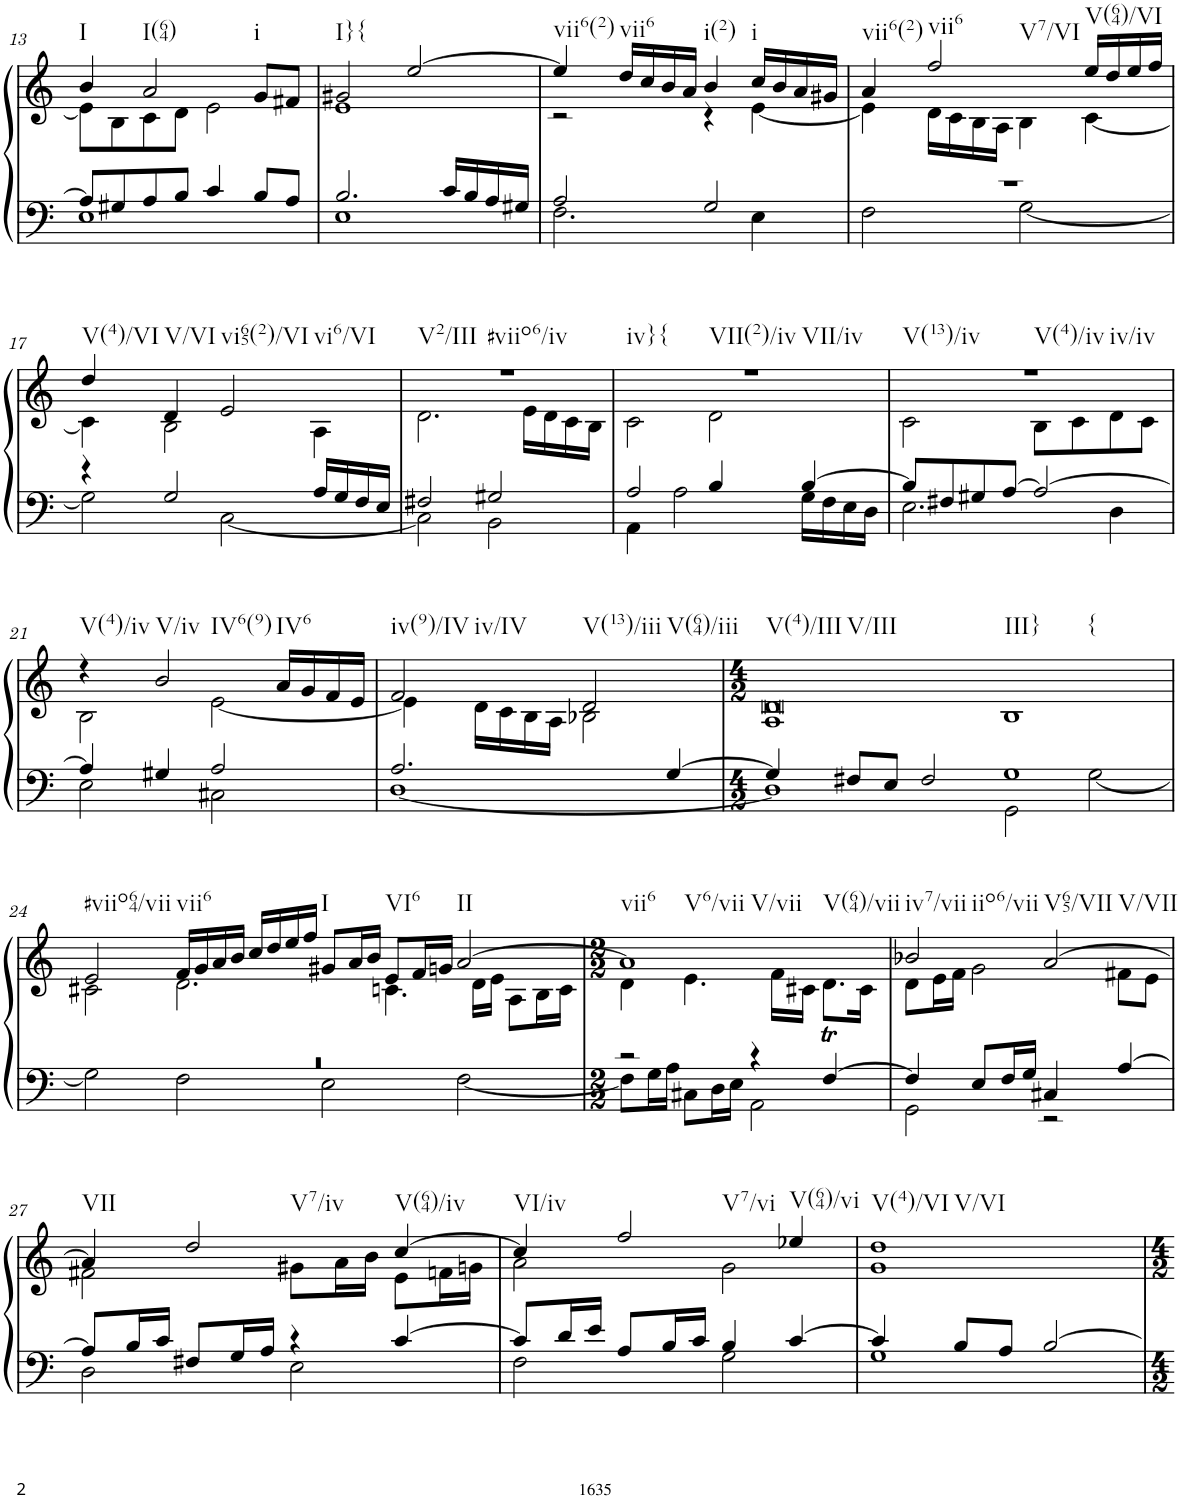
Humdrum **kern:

**kern	**kern
*part1	*part1
*staff2	*staff1
*I"Organ	*
*I'Org.	*
!!LO:PB:g=z
*clefF4	*clefG2
*k[]	*k[]
*M2/2	*M2/2
=13	=13
*^	*^
!	!	!LO:TX:b:t=I	!
8A/L]	1E	4b/	8e\L]
8G#X/	.	.	8B\
!	!	!LO:TX:b:t=I(64)	!
8A/	.	2a/	8c\
8B/J	.	.	8d\J
4c/	.	.	2e\
!	!	!LO:TX:b:t=i	!
8B/L	.	8g/L	.
8A/J	.	8f#X/J	.
=14	=14	=14	=14
!	!	!LO:TX:b:t=I}{	!
2.B/	1E	2g#X/	1e
.	.	[2ee/	.
16c/LL	.	.	.
16B/	.	.	.
16A/	.	.	.
16G#X/JJ	.	.	.
=15	=15	=15	=15
!	!	!LO:TX:b:t=vii6(2)	!
2A/	2.F\	4ee/]	2r
!	!	!LO:TX:b:t=vii6	!
.	.	16dd/LL	.
.	.	16cc/	.
.	.	16b/	.
.	.	16a/JJ	.
!	!	!LO:TX:b:t=i(2)	!
2G/	.	4b/	4r
!	!	!LO:TX:b:t=i	!
.	4E\	16cc/LL	[4e\
.	.	16b/	.
.	.	16a/	.
.	.	16g#X/JJ	.
=16	=16	=16	=16
!	!	!LO:TX:b:t=vii6(2)	!
1r	2F\	4a/	4e\]
!	!	!LO:TX:b:t=vii6	!
!	!	!LO:TX:b:t=V7/VI	!
.	.	2ff/	16d\LL
.	.	.	16c\
.	.	.	16B\
.	.	.	16A\JJ
.	[2G\	.	4B\
!	!	!LO:TX:b:t=V(64)/VI	!
.	.	16ee/LL	[4c\
.	.	16dd/	.
.	.	16ee/	.
.	.	16ff/JJ	.
!!LO:LB:g=z	!!
=17	=17	=17	=17
!	!	!LO:TX:b:t=V(4)/VI	!
4r	2G\]	4dd/	4c\]
!	!	!LO:TX:b:t=V/VI	!
2G/	.	4d/	2B\
!	!	!LO:TX:b:t=vi65(2)/VI	!
!	!	!LO:TX:b:t=vi6/VI	!
.	[2C\	2e/	.
16A/LL	.	.	4A\
16G/	.	.	.
16F/	.	.	.
16E/JJ	.	.	.
=18	=18	=18	=18
!	!	!LO:TX:b:t=V2/III	!
!	!	!LO:TX:b:t=#viio6/iv	!
2F#X/	2C\]	1r	2.d\
2G#X/	2BB\	.	.
.	.	.	16e\LL
.	.	.	16d\
.	.	.	16c\
.	.	.	16B\JJ
=19	=19	=19	=19
!	!	!LO:TX:b:t=iv}{	!
!	!	!LO:TX:b:t=VII(2)/iv	!
!	!	!LO:TX:b:t=VII/iv	!
2A/	4AA\	1r	2c\
.	2A\	.	.
4B/	.	.	2d\
[4B/	16G\LL	.	.
.	16F\	.	.
.	16E\	.	.
.	16D\JJ	.	.
=20	=20	=20	=20
!	!	!LO:TX:b:t=V(13)/iv	!
!	!	!LO:TX:b:t=V(4)/iv	!
!	!	!LO:TX:b:t=iv/iv	!
8B/L]	2.E\	1r	2c\
8F#X/	.	.	.
8G#X/	.	.	.
[8A/J	.	.	.
2A/_	.	.	8B\L
.	.	.	8c\
.	4D\	.	8d\
.	.	.	8c\J
!!LO:LB:g=z	!!
=21	=21	=21	=21
!	!	!LO:TX:b:t=V(4)/iv	!
4A/]	2E\	4r	2B\
!	!	!LO:TX:b:t=V/iv	!
!	!	!LO:TX:b:t=IV6(9)	!
4G#X/	.	2b/	.
2A/	2C#X\	.	[2e\
!	!	!LO:TX:b:t=IV6	!
.	.	16a/LL	.
.	.	16g/	.
.	.	16f/	.
.	.	16e/JJ	.
=22	=22	=22	=22
!	!	!LO:TX:b:t=iv(9)/IV	!
!	!	!LO:TX:b:t=iv/IV	!
2.A/	[1D	2f/	4e\]
.	.	.	16d\LL
.	.	.	16c\
.	.	.	16B\
.	.	.	16A\JJ
!	!	!LO:TX:b:t=V(13)/iii	!
!	!	!LO:TX:b:t=V(64)/iii	!
.	.	2d/	2B-X\
[4G/	.	.	.
=23	=23	=23	=23
*M4/2	*	*M4/2	*
!	!	!LO:TX:b:t=V(4)/III	!
!	!	!LO:TX:b:t=V/III	!
!	!	!LO:TX:b:t=III}	!
!	!	!LO:TX:b:t={	!
4G/]	1D]	0d	1A
8F#X/L	.	.	.
8E/J	.	.	.
2F#/	.	.	.
1G	2GG\	.	1B
.	[2G\	.	.
!!LO:LB:g=z	!!
=24	=24	=24	=24
!	!	!LO:TX:b:t=#viio64/vii	!
0r	2G\]	2e/	2c#X\
!	!	!LO:TX:b:t=vii6	!
.	2F\	16f/LL	2.d\
.	.	16g/	.
.	.	16a/	.
.	.	16b/JJ	.
.	.	16cc/LL	.
.	.	16dd/	.
.	.	16ee/	.
.	.	16ff/JJ	.
!	!	!LO:TX:b:t=I	!
.	2E\	8g#X/L	.
.	.	16a/L	.
.	.	16b/JJ	.
!	!	!LO:TX:b:t=VI6	!
.	.	8e/L	4.cn\
.	.	16f/L	.
.	.	16gn/JJ	.
!	!	!LO:TX:b:t=II	!
.	[2F\	[2a/	.
.	.	.	16d\LL
.	.	.	16e\JJ
.	.	.	8A\L
.	.	.	16B\L
.	.	.	16c\JJ
=25	=25	=25	=25
*M2/2	*	*M2/2	*
!	!	!LO:TX:b:t=vii6	!
!	!	!LO:TX:b:t=V6/vii	!
!	!	!LO:TX:b:t=V/vii	!
!	!	!LO:TX:b:t=V(64)/vii	!
2r	8F\L]	1a]	4d\
.	16G\L	.	.
.	16A\JJ	.	.
.	8C#X\L	.	4.e\
.	16D\L	.	.
.	16E\JJ	.	.
4r	2AA\	.	.
.	.	.	16f\LL
.	.	.	16c#X\JJ
[4F/	.	.	8.dT\L
.	.	.	16c#\Jk
=26	=26	=26	=26
!	!	!LO:TX:b:t=iv7/vii	!
!	!	!LO:TX:b:t=iio6/vii	!
4F/]	2GG\	2b-X/	8d\L
.	.	.	16e\L
.	.	.	16f\JJ
8E/L	.	.	2g\
16F/L	.	.	.
16G/JJ	.	.	.
!	!	!LO:TX:b:t=V65/VII	!
!	!	!LO:TX:b:t=V/VII	!
4C#X/	2r	[2a/	.
[4A/	.	.	8f#X\L
.	.	.	8e\J
!!LO:LB:g=z	!!
=27	=27	=27	=27
!	!	!LO:TX:b:t=VII	!
8A/L]	2D\	4a/]	2f#X\
16B/L	.	.	.
16c/JJ	.	.	.
!	!	!LO:TX:b:t=V7/iv	!
8F#X/L	.	2dd/	.
16G/L	.	.	.
16A/JJ	.	.	.
4r	2E\	.	8g#X\L
.	.	.	16a\L
.	.	.	16b\JJ
!	!	!LO:TX:b:t=V(64)/iv	!
[4c/	.	[4cc/	8e\L
.	.	.	16fn\L
.	.	.	16gn\JJ
=28	=28	=28	=28
!	!	!LO:TX:b:t=VI/iv	!
8c/L]	2F\	4cc/]	2a\
16d/L	.	.	.
16e/JJ	.	.	.
!	!	!LO:TX:b:t=V7/vi	!
8A/L	.	2ff/	.
16B/L	.	.	.
16c/JJ	.	.	.
4B/	2G\	.	2g\
!	!	!LO:TX:b:t=V(64)/vi	!
[4c/	.	4ee-X/	.
=29	=29	=29	=29
!	!	!LO:TX:b:t=V(4)/VI	!
!	!	!LO:TX:b:t=V/VI	!
4c/]	1G	1dd	1g
8B/L	.	.	.
8A/J	.	.	.
[2B/	.	.	.
*v	*v	*	*
*	*v	*v
=	=
*-	*-
